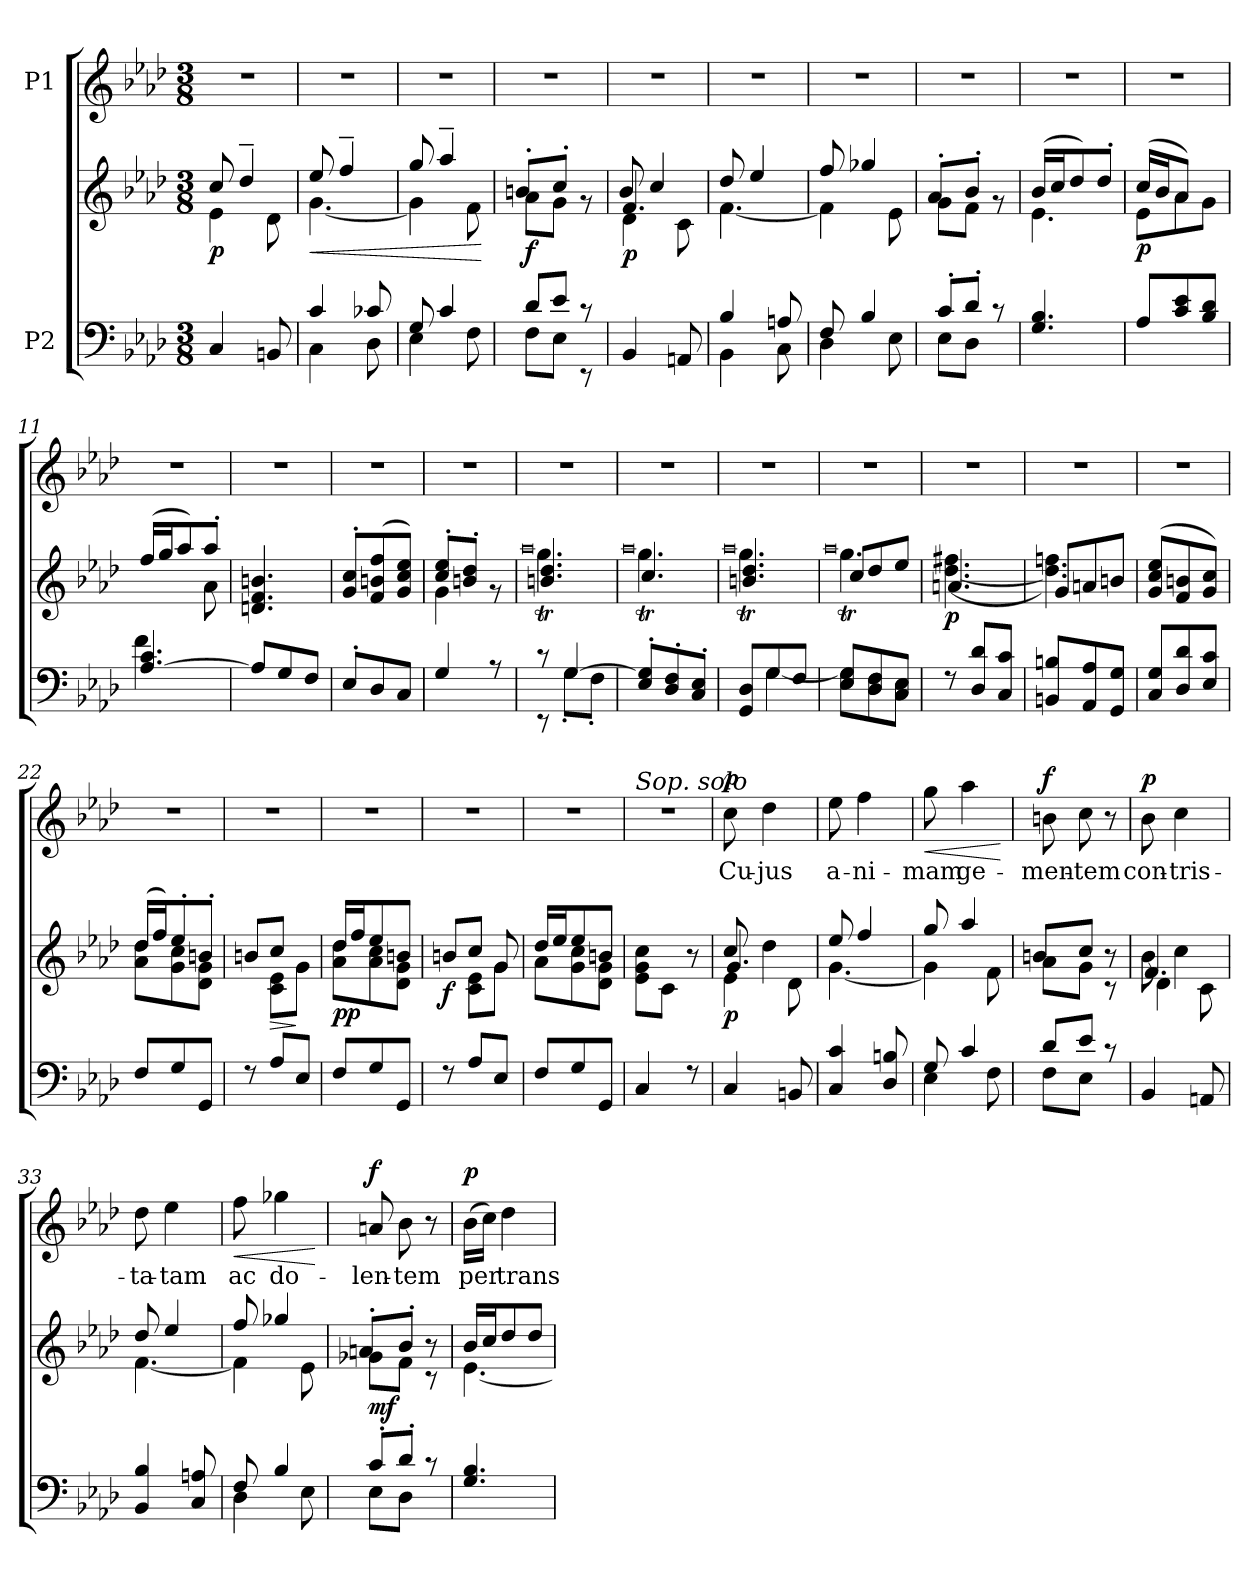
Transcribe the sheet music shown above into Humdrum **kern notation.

**kern	**kern	**dynam	**kern	**text	**dynam
*part2	*part2	*part2	*part1	*part1	*part1
*staff3	*staff2	*staff2/3	*staff1	*staff1	*staff1
*I"P2	*	*	*I"P1	*	*
*clefF4	*clefG2	*	*clefG2	*	*
*k[b-e-a-d-]	*k[b-e-a-d-]	*	*k[b-e-a-d-]	*	*
*A-:	*A-:	*	*A-:	*	*
*M3/8	*M3/8	*	*M3/8	*	*
=1	=1	=1	=1	=1	=1
*^	*^	*	*	*	*
*	*	*	*^	*	*	*	*
!	!	!	!	!	!LO:DY:b	!LO:N:vis=1	!	!
4C/	4.ryy	4.ryy	4e-\	8cc/	p	4.r	.	.
.	.	.	.	4dd-~</	.	.	.	.
8BBn/	.	.	8d-\	.	.	.	.	.
=2	=2	=2	=2	=2	=2	=2	=2	=2
!	!	!	!	!	!LO:HP:b	!LO:N:vis=1	!	!
4c/	4C\	4.ryy	[<4.g\	8ee-/	<	4.r	.	.
.	.	.	.	4ff~</	.	.	.	.
8c-X/	8D-\	.	.	.	.	.	.	.
=3	=3	=3	=3	=3	=3	=3	=3	=3
!	!	!	!	!	!	!LO:N:vis=1	!	!
8G/	4E-\	4.ryy	4g\]	8gg/	.	4.r	.	.
4c/	.	.	.	4aa-~</	.	.	.	.
.	8F\	.	8f\	.	.	.	.	.
*v	*v	*	*	*	*	*	*	*
*	*v	*v	*v	*	*	*	*
.	.	[	.	.	.
=4	=4	=4	=4	=4	=4
*^	*^	*	*	*	*
*	*	*	*^	*	*	*	*
!	!	!	!	!	!LO:DY:b	!LO:N:vis=1	!	!
8d-/L	8F\L	4.ryy	8a-\L	8bn'</L	f	4.r	.	.
8e-/J	8E-\J	.	8g\J	8cc'>/J	.	.	.	.
8rc	8rEE	.	8ryy	8r	.	.	.	.
=5	=5	=5	=5	=5	=5	=5	=5	=5
!	!	!	!	!	!LO:DY:b	!LO:N:vis=1	!	!
4BB-/	4.ryy	4.f/	4d-\	8b-/	p	4.r	.	.
.	.	.	.	4cc/	.	.	.	.
8AAn/	.	.	8c\	.	.	.	.	.
=6	=6	=6	=6	=6	=6	=6	=6	=6
!	!	!	!	!	!	!LO:N:vis=1	!	!
4B-/	4BB-\	4.ryy	[<4.f\	8dd-/	.	4.r	.	.
.	.	.	.	4ee-/	.	.	.	.
8An/	8C\	.	.	.	.	.	.	.
=7	=7	=7	=7	=7	=7	=7	=7	=7
!	!	!	!	!	!	!LO:N:vis=1	!	!
8F/	4D-\	4.ryy	4f\]	8ff/	.	4.r	.	.
4B-/	.	.	.	4gg-X/	.	.	.	.
.	8E-\	.	8e-\	.	.	.	.	.
=8	=8	=8	=8	=8	=8	=8	=8	=8
!	!	!	!	!	!	!LO:N:vis=1	!	!
8c'</L	8E-\L	4.ryy	8g\L	8a-'</L	.	4.r	.	.
8d-'</J	8D-\J	.	8f\J	8b-'</J	.	.	.	.
8rc	8ryy	.	8ryy	8r	.	.	.	.
=9	=9	=9	=9	=9	=9	=9	=9	=9
!	!	!	!	!	!	!LO:N:vis=1	!	!
4.G/ 4.B-/	4.ryy	4.ryy	4.e-\	(>16b-/LL	.	4.r	.	.
.	.	.	.	16cc/J	.	.	.	.
.	.	.	.	8dd-/)	.	.	.	.
.	.	.	.	8dd-'</J	.	.	.	.
=10	=10	=10	=10	=10	=10	=10	=10	=10
!	!	!	!	!	!LO:DY:b	!LO:N:vis=1	!	!
8A-/L	4.ryy	4.ryy	8e-\L	(>16cc/LL	p	4.r	.	.
.	.	.	.	16b-/J	.	.	.	.
8c/ 8e-/	.	.	8a-\	8a-/J)	.	.	.	.
8B-/ 8d-/J	.	.	8g\J	8ryy	.	.	.	.
!!LO:LB:g=z
=11	=11	=11	=11	=11	=11	=11	=11	=11
!	!	!	!	!	!	!LO:N:vis=1	!	!
[<4.A-/ 4.c/	4f\	4.ryy	4ryy	(>16ff/LL	.	4.r	.	.
.	.	.	.	16gg/J	.	.	.	.
.	.	.	.	8aa-/)	.	.	.	.
.	8ryy	.	8a-\	8aa-'>/J	.	.	.	.
=12	=12	=12	=12	=12	=12	=12	=12	=12
!	!	!	!	!	!	!LO:N:vis=1	!	!
8A-/L]	4.ryy	4.ryy	4.ryy	4.dn/ 4.f/ 4.bn/	.	4.r	.	.
8G/	.	.	.	.	.	.	.	.
8F/J	.	.	.	.	.	.	.	.
=13	=13	=13	=13	=13	=13	=13	=13	=13
!	!	!	!	!	!	!LO:N:vis=1	!	!
8E-'</L	4.ryy	4.ryy	4.ryy	8g/'> 8cc/'>L	.	4.r	.	.
8D-/	.	.	.	(>8f/ 8bn/ 8ff/	.	.	.	.
8C/J	.	.	.	8g/ 8cc/ 8ee-/J)	.	.	.	.
=14	=14	=14	=14	=14	=14	=14	=14	=14
!	!	!	!	!	!	!LO:N:vis=1	!	!
4G/	4.ryy	4.ryy	4g\	8cc/'< 8ee-/'<L	.	4.r	.	.
.	.	.	.	8bn/'> 8dd-/'>J	.	.	.	.
8r	.	.	8ryy	8r	.	.	.	.
=15	=15	=15	=15	=15	=15	=15	=15	=15
.	.	.	0qaa-	.	.	.	.	.
!	!	!	!	!	!	!LO:N:vis=1	!	!
8rc	8rEE	4.ryy	4.ggt\	4.bn/ 4.dd-/	.	4.r	.	.
[>4G/	8G'>\L	.	.	.	.	.	.	.
.	8F'>\J	.	.	.	.	.	.	.
=16	=16	=16	=16	=16	=16	=16	=16	=16
.	.	.	0qaa-	.	.	.	.	.
!	!	!	!	!	!	!LO:N:vis=1	!	!
8E-/'> 8G/]'>L	4.ryy	4.ryy	4.ggt\	4.cc/	.	4.r	.	.
8D-/'< 8F/'<	.	.	.	.	.	.	.	.
8C/'< 8E-/'<J	.	.	.	.	.	.	.	.
=17	=17	=17	=17	=17	=17	=17	=17	=17
.	.	.	0qaa-	.	.	.	.	.
!	!	!	!	!	!	!LO:N:vis=1	!	!
8GG/ 8D-/L	8ryy	4.ryy	4.ggt\	4.bn/ 4.dd-/	.	4.r	.	.
8G/	[>4G\	.	.	.	.	.	.	.
8F/J	.	.	.	.	.	.	.	.
=18	=18	=18	=18	=18	=18	=18	=18	=18
.	.	.	0qaa-	.	.	.	.	.
!	!	!	!	!	!	!LO:N:vis=1	!	!
8E-/ 8G/L	8E-\ 8G\]L	4.ryy	4.ggt\	8cc/L	.	4.r	.	.
8D-/ 8F/	8D-\ 8F\	.	.	8dd-/	.	.	.	.
8C/ 8E-/J	8C\ 8E-\J	.	.	8ee-/J	.	.	.	.
=19	=19	=19	=19	=19	=19	=19	=19	=19
!	!	!	!	!	!LO:DY:b	!LO:N:vis=1	!	!
8r	4.ryy	4.ryy	(>[>4.dd-\ 4.ff#X\	4.an/	p	4.r	.	.
8D-/ 8d-/L	.	.	.	.	.	.	.	.
8C/ 8c/J	.	.	.	.	.	.	.	.
=20	=20	=20	=20	=20	=20	=20	=20	=20
!	!	!	!	!	!	!LO:N:vis=1	!	!
8BBn/ 8Bn/L	4.ryy	4.ryy	4.dd-\] 4.ffn\)	8g/L	.	4.r	.	.
8AA-/ 8A-/	.	.	.	8an/	.	.	.	.
8GG/ 8G/J	.	.	.	8bn/J	.	.	.	.
!!LO:LB:g=z
=21	=21	=21	=21	=21	=21	=21	=21	=21
!	!	!	!	!	!	!LO:N:vis=1	!	!
8C/ 8G/L	4.ryy	4.ryy	4.ryy	(<8g/ 8cc/ 8ee-/L	.	4.r	.	.
8D-/ 8d-/	.	.	.	8f/ 8bn/	.	.	.	.
8E-/ 8c/J	.	.	.	8g/ 8cc/J)	.	.	.	.
=22	=22	=22	=22	=22	=22	=22	=22	=22
!	!	!	!	!	!	!LO:N:vis=1	!	!
8F/L	4.ryy	4.ryy	8a-\ 8dd-\L	(>16dd-/LL	.	4.r	.	.
.	.	.	.	16ff/J)	.	.	.	.
8G/	.	.	8g\ 8cc\	8ee-'>/	.	.	.	.
8GG/J	.	.	8d-\ 8g\J	8bn'>/J	.	.	.	.
=23	=23	=23	=23	=23	=23	=23	=23	=23
!	!	!	!	!	!	!LO:N:vis=1	!	!
8r	4.ryy	4.ryy	8ryy	8bn/L	.	4.r	.	.
!	!	!	!	!	!LO:HP:b	!	!	!
8A-/L	.	.	8c\ 8e-\L	8cc/J	>	.	.	.
8E-/J	.	.	8g\J	8ryy	]	.	.	.
=24	=24	=24	=24	=24	=24	=24	=24	=24
!	!	!	!	!	!LO:DY:b	!LO:N:vis=1	!	!
8F/L	4.ryy	4.ryy	8a-\ 8dd-\L	16dd-/LL	pp	4.r	.	.
.	.	.	.	16ff/J	.	.	.	.
8G/	.	.	8a-\ 8cc\	8ee-/	.	.	.	.
8GG/J	.	.	8d-\ 8g\J	8bn/J	.	.	.	.
=25	=25	=25	=25	=25	=25	=25	=25	=25
!	!	!	!	!	!LO:DY:b	!LO:N:vis=1	!	!
8r	4.ryy	8bn/L	8ryy	4.ryy	f	4.r	.	.
8A-/L	.	8cc/J	8c\ 8e-\L	.	.	.	.	.
8E-/J	.	8g/	8g\J	.	.	.	.	.
=26	=26	=26	=26	=26	=26	=26	=26	=26
!	!	!	!	!	!	!LO:N:vis=1	!	!
8F/L	4.ryy	16dd-/LL	8a-\L	4.ryy	.	4.r	.	.
.	.	16ee-/J	.	.	.	.	.	.
8G/	.	8ee-/	8g\ 8cc\	.	.	.	.	.
8GG/J	.	8bn/J	8d-\ 8g\J	.	.	.	.	.
=27	=27	=27	=27	=27	=27	=27	=27	=27
!	!	!	!	!	!	!LO:TX:a:i:t=Sop. solo	!	!
!	!	!	!	!	!	!LO:N:vis=1	!	!
4C/	4.ryy	4.ryy	8e-\ 8g\ 8cc\L	4.ryy	.	4.r	.	.
.	.	.	8c\J	.	.	.	.	.
8r	.	.	8r	.	.	.	.	.
=28	=28	=28	=28	=28	=28	=28	=28	=28
!	!	!	!	!	!LO:DY:b	!	!LO:LY:b	!LO:DY:a
4C/	4.ryy	8cc/	4e-\	4.g/	p	8cc\	Cu-	p
!	!	!	!	!	!	!	!LO:LY:b	!
.	.	4dd-\	.	.	.	4dd-\	-jus	.
8BBn/	.	.	8d-\	.	.	.	.	.
=29	=29	=29	=29	=29	=29	=29	=29	=29
!	!	!	!	!	!	!	!LO:LY:b	!
4C/ 4c/	4.ryy	4.ryy	[<4.g\	8ee-/	.	8ee-\	a-	.
!	!	!	!	!	!	!	!LO:LY:b	!
.	.	.	.	4ff/	.	4ff\	-ni-	.
8D-/ 8Bn/	.	.	.	.	.	.	.	.
=30	=30	=30	=30	=30	=30	=30	=30	=30
!	!	!	!	!	!	!	!LO:LY:b	!LO:HP:b
8G/	4E-\	4.ryy	4g\]	8gg/	.	8gg\	-mam	<
!	!	!	!	!	!	!	!LO:LY:b	!
4c/	.	.	.	4aa-/	.	4aa-\	ge-	.
.	8F\	.	8f\	.	.	.	.	.
*v	*v	*	*	*	*	*	*	*
*	*v	*v	*v	*	*	*	*
.	.	.	.	.	[
!!LO:LB:g=z
=31	=31	=31	=31	=31	=31
*^	*^	*	*	*	*
*	*	*	*^	*	*	*	*
!	!	!	!	!	!	!	!LO:LY:b	!LO:DY:a
8d-/L	8F\L	4.ryy	8a-\L	8bn/L	.	8bn\	-men-	f
!	!	!	!	!	!	!	!LO:LY:b	!
8e-/J	8E-\J	.	8g\J	8cc/J	.	8cc\	-tem	.
8rc	8ryy	.	8rc	8r	.	8r	.	.
=32	=32	=32	=32	=32	=32	=32	=32	=32
!	!	!	!	!	!	!	!LO:LY:b	!LO:DY:a
4BB-/	4.ryy	8b-\	4d-\	4.f/	.	8b-\	con-	p
!	!	!	!	!	!	!	!LO:LY:b	!
.	.	4cc\	.	.	.	4cc\	-tris-	.
8AAn/	.	.	8c\	.	.	.	.	.
=33	=33	=33	=33	=33	=33	=33	=33	=33
!	!	!	!	!	!	!	!LO:LY:b	!
4BB-/ 4B-/	4.ryy	4.ryy	[<4.f\	8dd-/	.	8dd-\	-ta-	.
!	!	!	!	!	!	!	!LO:LY:b	!
.	.	.	.	4ee-/	.	4ee-\	-tam	.
8C/ 8An/	.	.	.	.	.	.	.	.
=34	=34	=34	=34	=34	=34	=34	=34	=34
!	!	!	!	!	!	!	!LO:LY:b	!LO:HP:b
8F/	4D-\	4.ryy	4f\]	8ff/	.	8ff\	ac	<
!	!	!	!	!	!	!	!LO:LY:b	!
4B-/	.	.	.	4gg-X/	.	4gg-X\	do-	.
.	8E-\	.	8e-\	.	.	.	.	.
*v	*v	*	*	*	*	*	*	*
*	*v	*v	*v	*	*	*	*
.	.	.	.	.	[
=35	=35	=35	=35	=35	=35
*^	*^	*	*	*	*
*	*	*	*^	*	*	*	*
!	!	!	!	!	!LO:DY:b	!	!LO:LY:b	!LO:DY:a
8c'>/L	8E-\L	4.ryy	8g-X\L	8an'</L	mf	8an/	-len-	f
!	!	!	!	!	!	!	!LO:LY:b	!
8d-'>/J	8D-\J	.	8f\J	8b-'</J	.	8b-\	-tem	.
8rc	8ryy	.	8rc	8r	.	8r	.	.
=36	=36	=36	=36	=36	=36	=36	=36	=36
!	!	!	!	!	!	!	!LO:LY:b	!LO:DY:a
4.G/ 4.B-/	4.ryy	4.ryy	[<4.e-\	16b-/LL	.	(>16b-\LL	per	p
.	.	.	.	16cc/J	.	16cc\JJ)	.	.
!	!	!	!	!	!	!	!LO:LY:b	!
.	.	.	.	8dd-/	.	4dd-\	trans-	.
.	.	.	.	8dd-/J	.	.	.	.
*v	*v	*	*	*	*	*	*	*
*	*v	*v	*v	*	*	*	*
=	=	=	=	=	=
*-	*-	*-	*-	*-	*-
